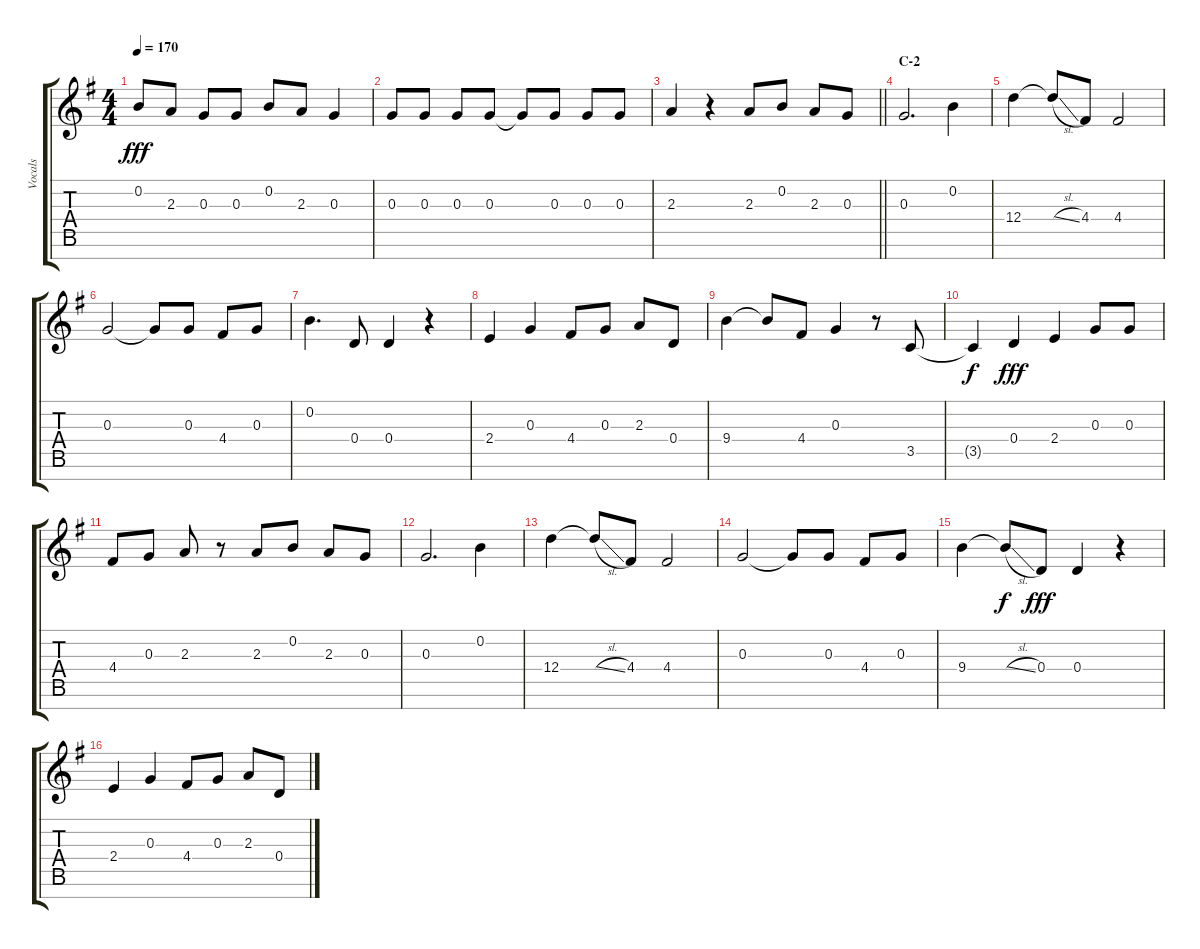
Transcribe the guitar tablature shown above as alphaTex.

\track ("Vocals" "Vocals") {instrument voiceoohs}
\staff {score tabs}
\tuning (E5 B4 G4 D4 A3 E3 B2) {hide}
\ts (4 4)
\tempo 170
\clef g2
\ks g
0.2.8{dy fff} 2.3.8 0.3.8 0.3.8 0.2.8 2.3.8 0.3.4 |
0.3.8 0.3.8 0.3.8 0.3.8 0.3{t}.8 0.3.8 0.3.8 0.3.8 |
\barLineRight lightlight
2.3.4 r.4 2.3.8 0.2.8 2.3.8 0.3.8 |
\section ("" "C-2")
0.3.2{d} 0.2.4 |
12.4.4 12.4{sl t}.8 4.4.8 4.4.2 |
0.3.2 0.3{t}.8 0.3.8 4.4.8 0.3.8 |
0.2.4{d} 0.4.8 0.4.4 r.4 |
2.4.4 0.3.4 4.4.8 0.3.8 2.3.8 0.4.8 |
9.4.4 9.4{t}.8 4.4.8 0.3.4 r.8 3.5.8 |
3.5{t}.4{dy f} 0.4.4{dy fff} 2.4.4 0.3.8 0.3.8 |
4.4.8 0.3.8 2.3.8 r.8 2.3.8 0.2.8 2.3.8 0.3.8 |
0.3.2{d} 0.2.4 |
12.4.4 12.4{sl t}.8 4.4.8 4.4.2 |
0.3.2 0.3{t}.8 0.3.8 4.4.8 0.3.8 |
9.4.4 9.4{sl t}.8{dy f} 0.4.8{dy fff} 0.4.4 r.4 |
2.4.4 0.3.4 4.4.8 0.3.8 2.3.8 0.4.8
